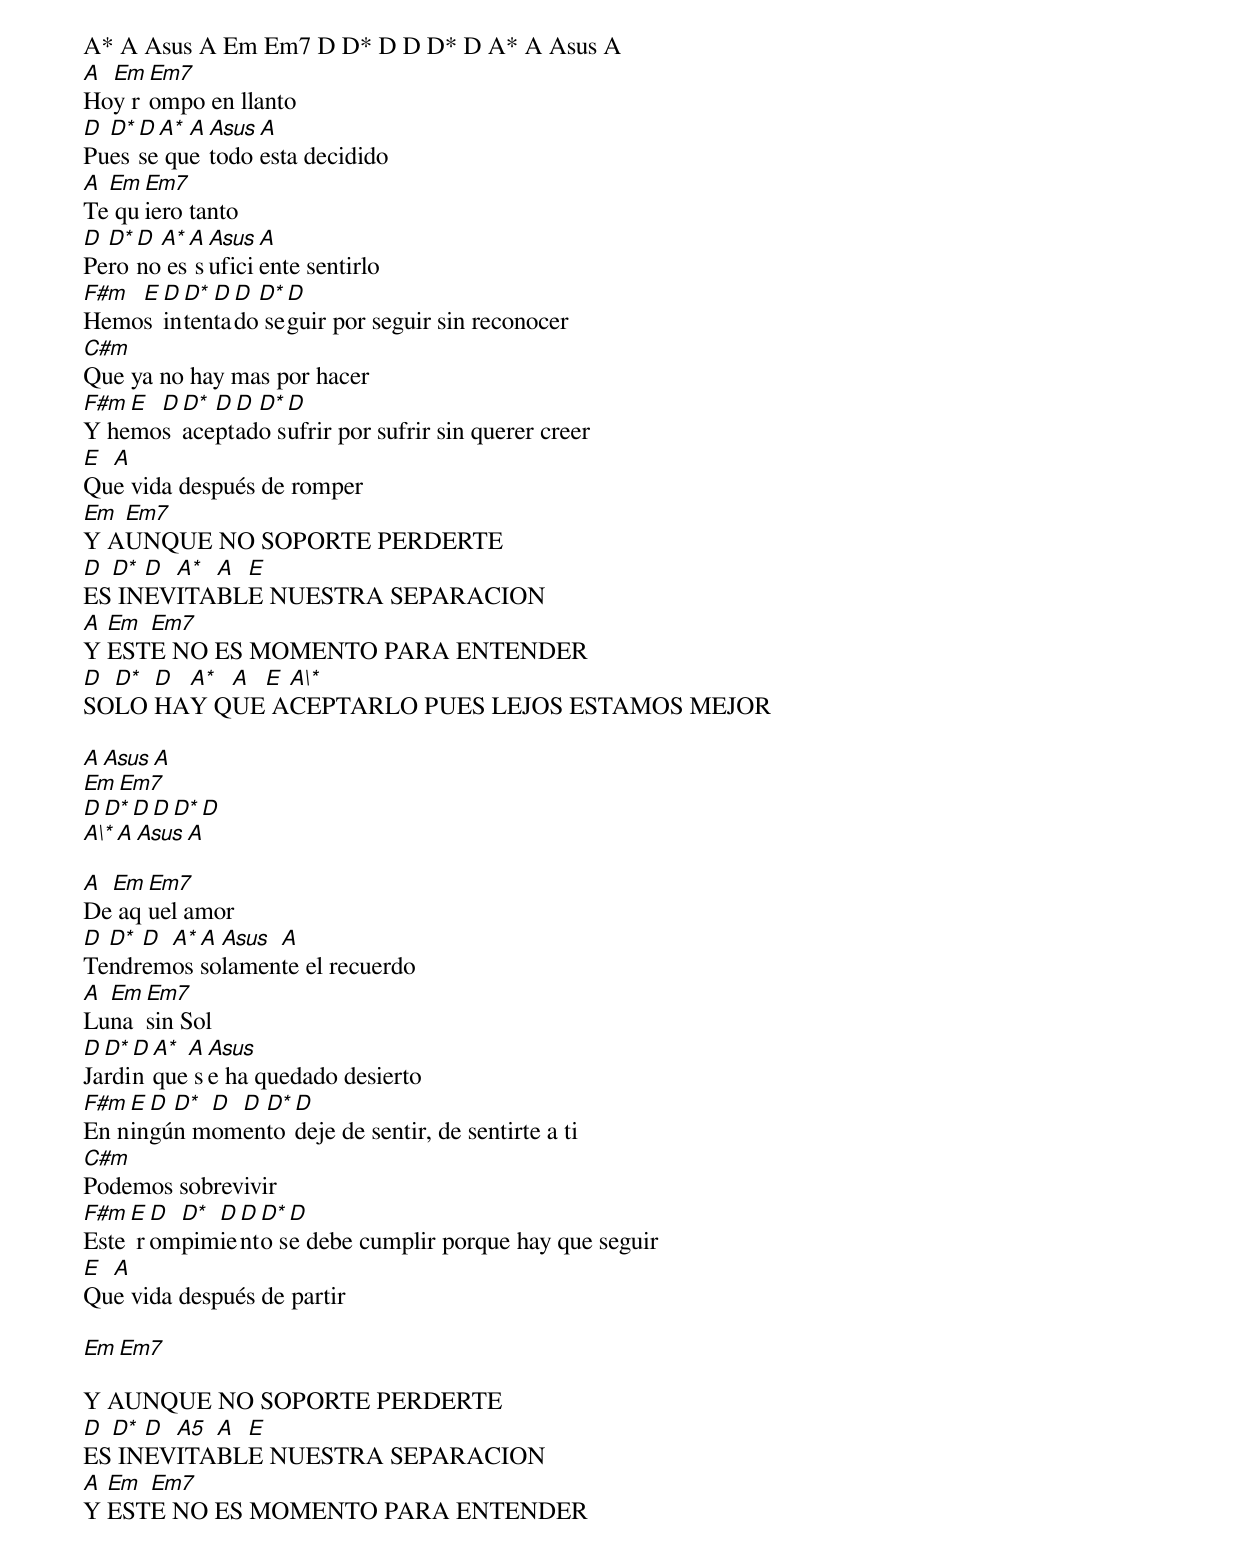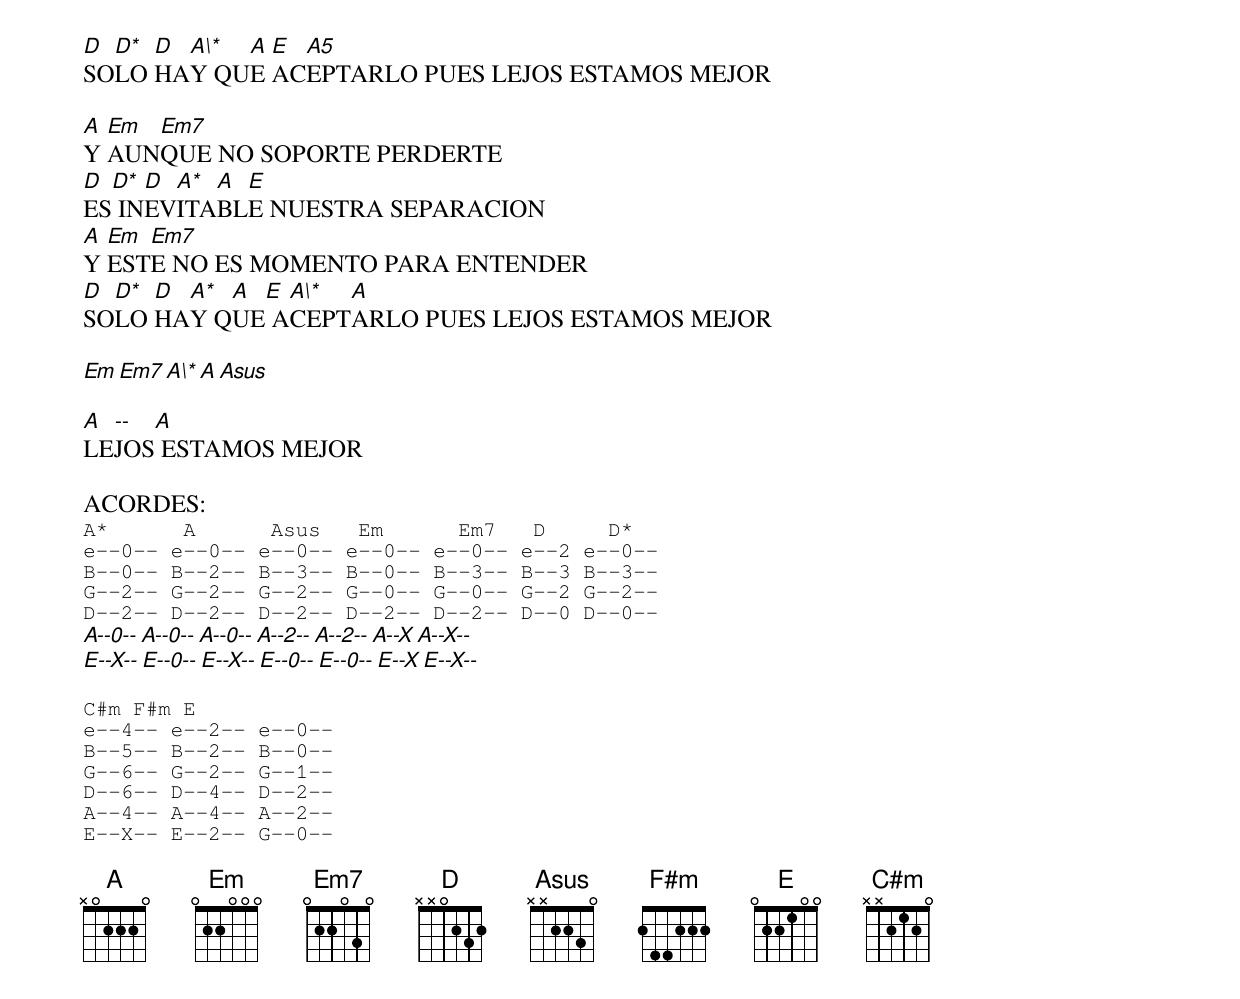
A* A Asus A Em Em7 D D* D D D* D A* A Asus A
A Em Em7
Hoy rompo en llanto
D D* D A* A Asus A
Pues se que todo esta decidido
A Em Em7
Te quiero tanto
D D* D A* A Asus A
Pero no es suficiente sentirlo
F#m E D D* D D D* D
Hemos intentado seguir por seguir sin reconocer
C#m
Que ya no hay mas por hacer
F#m E D D* D D D* D
Y hemos aceptado sufrir por sufrir sin querer creer
E A
Que vida después de romper
Em Em7
Y AUNQUE NO SOPORTE PERDERTE
D D* D A* A E
ES INEVITABLE NUESTRA SEPARACION
A Em Em7
Y ESTE NO ES MOMENTO PARA ENTENDER
D D* D A* A E A\*
SOLO HAY QUE ACEPTARLO PUES LEJOS ESTAMOS MEJOR

A Asus A
Em Em7
D D* D D D* D
A\* A Asus A

A Em Em7
De aquel amor
D D* D A* A Asus A
Tendremos solamente el recuerdo
A Em Em7
Luna sin Sol
D D* D A* A Asus
Jardin que se ha quedado desierto
F#m E D D* D D D* D
En ningún momento deje de sentir, de sentirte a ti
C#m
Podemos sobrevivir
F#m E D D* D D D* D
Este rompimiento se debe cumplir porque hay que seguir
E A
Que vida después de partir

                       Em  Em7

Y AUNQUE NO SOPORTE PERDERTE
D D* D A5 A E
ES INEVITABLE NUESTRA SEPARACION
A Em Em7
Y ESTE NO ES MOMENTO PARA ENTENDER
D D* D A\* A E A5
SOLO HAY QUE ACEPTARLO PUES LEJOS ESTAMOS MEJOR

A Em Em7
Y AUNQUE NO SOPORTE PERDERTE
D D* D A* A E
ES INEVITABLE NUESTRA SEPARACION
A Em Em7
Y ESTE NO ES MOMENTO PARA ENTENDER
D D* D A* A E A\* A
SOLO HAY QUE ACEPTARLO PUES LEJOS ESTAMOS MEJOR

Em Em7 A\* A Asus

A -- A
LEJOS ESTAMOS MEJOR

ACORDES:
A*      A      Asus   Em      Em7   D     D*
e--0-- e--0-- e--0-- e--0-- e--0-- e--2 e--0--
B--0-- B--2-- B--3-- B--0-- B--3-- B--3 B--3--
G--2-- G--2-- G--2-- G--0-- G--0-- G--2 G--2--
D--2-- D--2-- D--2-- D--2-- D--2-- D--0 D--0--
A--0-- A--0-- A--0-- A--2-- A--2-- A--X A--X--
E--X-- E--0-- E--X-- E--0-- E--0-- E--X E--X--

C#m F#m E
e--4-- e--2-- e--0--
B--5-- B--2-- B--0--
G--6-- G--2-- G--1--
D--6-- D--4-- D--2--
A--4-- A--4-- A--2--
E--X-- E--2-- G--0--
